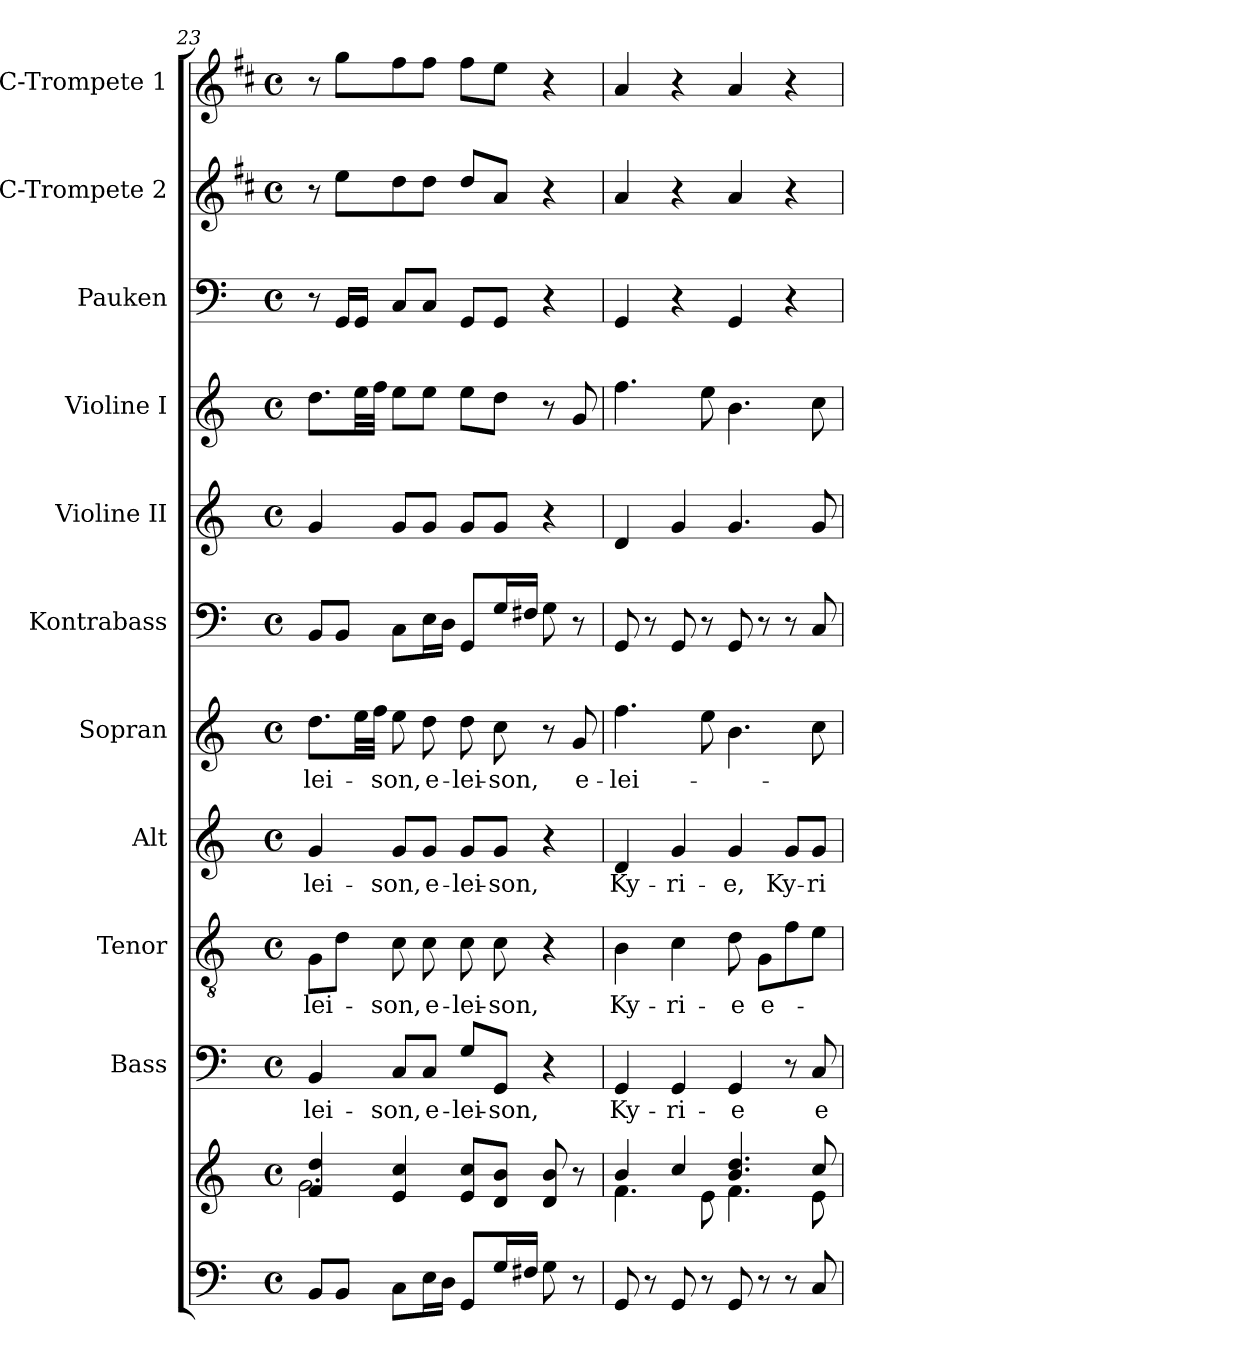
**kern	**kern	**kern	**text	**kern	**text	**kern	**text	**kern	**text	**kern	**kern	**kern	**kern	**kern	**kern
*part11	*part11	*part10	*part10	*part9	*part9	*part8	*part8	*part7	*part7	*part6	*part5	*part4	*part3	*part2	*part1
*staff12	*staff11	*staff10	*staff10	*staff9	*staff9	*staff8	*staff8	*staff7	*staff7	*staff6	*staff5	*staff4	*staff3	*staff2	*staff1
*	*	*I"Bass	*	*I"Tenor	*	*I"Alt	*	*I"Sopran	*	*I"Kontrabass	*I"Violine II	*I"Violine I	*I"Pauken	*I"C-Trompete 2	*I"C-Trompete 1
*	*	*I'B.	*	*I'T.	*	*I'A.	*	*I'S.	*	*I'Kb.	*I'Vl. II	*I'Vl. I	*I'Pk.	*I'C Trp. 2	*I'C Trp. 1
*clefF4	*clefG2	*clefF4	*	*clefGv2	*	*clefG2	*	*clefG2	*	*clefF4	*clefG2	*clefG2	*clefF4	*clefG2	*clefG2
*	*	*	*	*	*	*	*	*	*	*ITrd7c12	*	*	*	*ITrd1c2	*ITrd1c2
*k[]	*k[]	*k[]	*	*k[]	*	*k[]	*	*k[]	*	*k[]	*k[]	*k[]	*k[]	*k[]	*k[]
*C:	*C:	*C:	*	*C:	*	*C:	*	*C:	*	*C:	*C:	*C:	*C:	*C:	*C:
*M4/4	*M4/4	*M4/4	*	*M4/4	*	*M4/4	*	*M4/4	*	*M4/4	*M4/4	*M4/4	*M4/4	*M4/4	*M4/4
*met(c)	*met(c)	*met(c)	*	*met(c)	*	*met(c)	*	*met(c)	*	*met(c)	*met(c)	*met(c)	*met(c)	*met(c)	*met(c)
=23	=23	=23	=23	=23	=23	=23	=23	=23	=23	=23	=23	=23	=23	=23	=23
*	*^	*	*	*	*	*	*	*	*	*	*	*	*	*	*
!	!	!	!	!LO:LY:b	!	!LO:LY:b	!	!LO:LY:b	!	!LO:LY:b	!	!	!	!	!	!
8BB/L	4f/ 4dd/	2.g\	4BB/	-lei-	8G\L	-lei-	4g/	-lei-	8.dd\L	-lei-	8BBB/L	4g/	8.dd\L	8r	8r	8r
8BB/J	.	.	.	.	8d\J	.	.	.	.	.	8BBB/J	.	.	16GG/LL	8dd\L	8ff\L
.	.	.	.	.	.	.	.	.	32ee\LL	.	.	.	32ee\LL	16GG/JJ	.	.
.	.	.	.	.	.	.	.	.	32ff\JJJ	.	.	.	32ff\JJJ	.	.	.
!	!	!	!	!LO:LY:b	!	!LO:LY:b	!	!LO:LY:b	!	!LO:LY:b	!	!	!	!	!	!
8C\L	4e/ 4cc/	.	8C/L	-son,	8c\	-son,	8g/L	-son,	8ee\	-son,	8CC\L	8g/L	8ee\L	8C/L	8cc\	8ee\
!	!	!	!	!LO:LY:b	!	!LO:LY:b	!	!LO:LY:b	!	!LO:LY:b	!	!	!	!	!	!
16E\L	.	.	8C/J	e-	8c\	e-	8g/J	e-	8dd\	e-	16EE\L	8g/J	8ee\J	8C/J	8cc\J	8ee\J
16D\JJ	.	.	.	.	.	.	.	.	.	.	16DD\JJ	.	.	.	.	.
!	!	!	!	!LO:LY:b	!	!LO:LY:b	!	!LO:LY:b	!	!LO:LY:b	!	!	!	!	!	!
8GG/L	8e/ 8cc/L	.	8G/L	-lei-	8c\	-lei-	8g/L	-lei-	8dd\	-lei-	8GGG/L	8g/L	8ee\L	8GG/L	8cc/L	8ee\L
!	!	!	!	!LO:LY:b	!	!LO:LY:b	!	!LO:LY:b	!	!LO:LY:b	!	!	!	!	!	!
16G/L	8d/ 8b/J	.	8GG/J	-son,	8c\	-son,	8g/J	-son,	8cc\	-son,	16GG/L	8g/J	8dd\J	8GG/J	8g/J	8dd\J
16F#X/JJ	.	.	.	.	.	.	.	.	.	.	16FF#X/JJ	.	.	.	.	.
8G\	8d/ 8b/	4ryy	4r	.	4r	.	4r	.	8r	.	8GG\	4r	8r	4r	4r	4r
!	!	!	!	!	!	!	!	!	!	!LO:LY:b	!	!	!	!	!	!
8r	8r	.	.	.	.	.	.	.	8g/	e-	8r	.	8g/	.	.	.
=24	=24	=24	=24	=24	=24	=24	=24	=24	=24	=24	=24	=24	=24	=24	=24	=24
!	!	!	!	!LO:LY:b	!	!LO:LY:b	!	!LO:LY:b	!	!LO:LY:b	!	!	!	!	!	!
8GG/	4b/	4.f\	4GG/	Ky-	4B\	Ky-	4d/	Ky-	4.ff\	-lei-	8GGG/	4d/	4.ff\	4GG/	4g/	4g/
8r	.	.	.	.	.	.	.	.	.	.	8r	.	.	.	.	.
!	!	!	!	!LO:LY:b	!	!LO:LY:b	!	!LO:LY:b	!	!	!	!	!	!	!	!
8GG/	4cc/	.	4GG/	-ri-	4c\	-ri-	4g/	-ri-	.	.	8GGG/	4g/	.	4r	4r	4r
8r	.	8e\	.	.	.	.	.	.	8ee\	.	8r	.	8ee\	.	.	.
!	!	!	!	!LO:LY:b	!	!LO:LY:b	!	!LO:LY:b	!	!	!	!	!	!	!	!
8GG/	4.b/ 4.dd/	4.f\	4GG/	-e	8d\	-e	4g/	-e,	4.b\	.	8GGG/	4.g/	4.b\	4GG/	4g/	4g/
!	!	!	!	!	!	!LO:LY:b	!	!	!	!	!	!	!	!	!	!
8r	.	.	.	.	8G\L	e-	.	.	.	.	8r	.	.	.	.	.
!	!	!	!	!	!	!	!	!LO:LY:b	!	!	!	!	!	!	!	!
8r	.	.	8r	.	8f\	.	8g/L	Ky-	.	.	8r	.	.	4r	4r	4r
!	!	!	!	!LO:LY:b	!	!	!	!LO:LY:b	!	!	!	!	!	!	!	!
8C/	8cc/	8e\	8C/	e-	8e\J	.	8g/J	-ri-	8cc\	.	8CC/	8g/	8cc\	.	.	.
*	*v	*v	*	*	*	*	*	*	*	*	*	*	*	*	*	*
=	=	=	=	=	=	=	=	=	=	=	=	=	=	=	=
*-	*-	*-	*-	*-	*-	*-	*-	*-	*-	*-	*-	*-	*-	*-	*-
